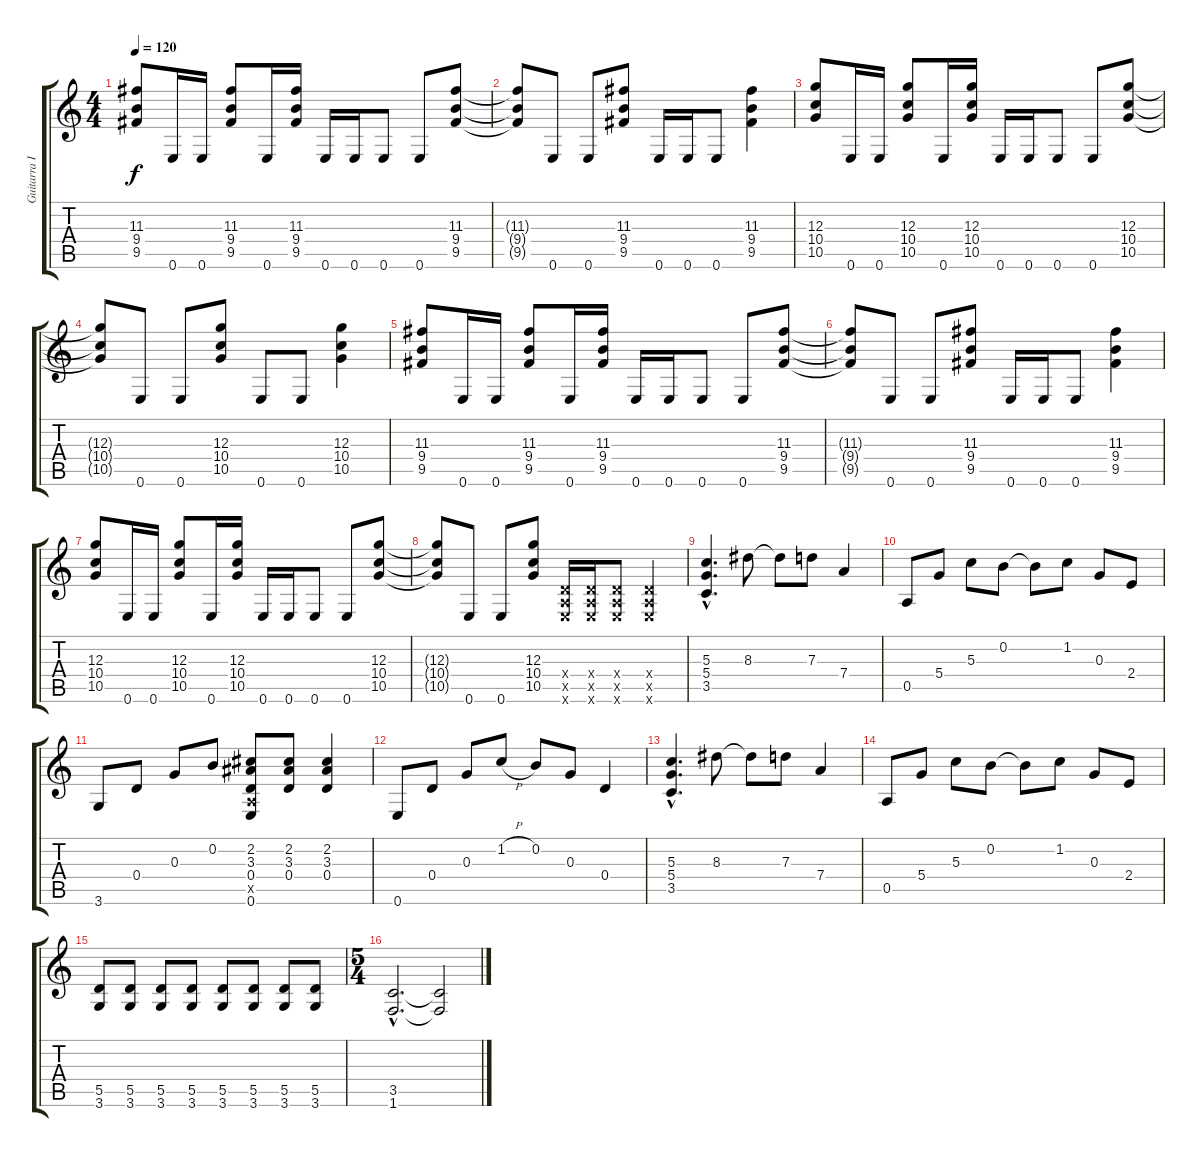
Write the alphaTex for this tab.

\track ("Guitarra I" "Guitarra I") {instrument distortionguitar}
\staff {score tabs}
\tuning (E4 B3 G3 D3 A2 E2) {hide}
\ts (4 4)
\tempo 120
\clef g2
\ks c
(11.3 9.4 9.5).8{dy f} 0.6.16 0.6.16 (11.3 9.4 9.5).8 0.6.16 (11.3 9.4 9.5).16 0.6.16 0.6.16 0.6.8 0.6.8 (11.3 9.4 9.5).8 |
(11.3{t} 9.4{t} 9.5{t}).8 0.6.8 0.6.8 (11.3 9.4 9.5).8 0.6.16 0.6.16 0.6.8 (11.3 9.4 9.5).4 |
(12.3 10.4 10.5).8 0.6.16 0.6.16 (12.3 10.4 10.5).8 0.6.16 (12.3 10.4 10.5).16 0.6.16 0.6.16 0.6.8 0.6.8 (12.3 10.4 10.5).8 |
(12.3{t} 10.4{t} 10.5{t}).8 0.6.8 0.6.8 (12.3 10.4 10.5).8 0.6.8 0.6.8 (12.3 10.4 10.5).4 |
(11.3 9.4 9.5).8 0.6.16 0.6.16 (11.3 9.4 9.5).8 0.6.16 (11.3 9.4 9.5).16 0.6.16 0.6.16 0.6.8 0.6.8 (11.3 9.4 9.5).8 |
(11.3{t} 9.4{t} 9.5{t}).8 0.6.8 0.6.8 (11.3 9.4 9.5).8 0.6.16 0.6.16 0.6.8 (11.3 9.4 9.5).4 |
(12.3 10.4 10.5).8 0.6.16 0.6.16 (12.3 10.4 10.5).8 0.6.16 (12.3 10.4 10.5).16 0.6.16 0.6.16 0.6.8 0.6.8 (12.3 10.4 10.5).8 |
(12.3{t} 10.4{t} 10.5{t}).8 0.6.8 0.6.8 (12.3 10.4 10.5).8 (0.4{x} 0.5{x} 0.6{x}).16 (0.4{x} 0.5{x} 0.6{x}).16 (0.4{x} 0.5{x} 0.6{x}).8 (0.4{x} 0.5{x} 0.6{x}).4 |
(5.3{hac} 5.4{hac} 3.5{hac}).4{d} 8.3.8 8.3{t}.8 7.3.8 7.4.4 |
0.5.8 5.4.8 5.3.8 0.2.8 0.2{t}.8 1.2.8 0.3.8 2.4.8 |
3.6.8 0.4.8 0.3.8 0.2.8 (2.2 3.3 0.4 0.5{x} 0.6).8 (2.2 3.3 0.4).8 (2.2 3.3 0.4).4 |
0.6.8 0.4.8 0.3.8 1.2{h}.8 0.2.8 0.3.8 0.4.4 |
(5.3{hac} 5.4{hac} 3.5{hac}).4{d} 8.3.8 8.3{t}.8 7.3.8 7.4.4 |
0.5.8 5.4.8 5.3.8 0.2.8 0.2{t}.8 1.2.8 0.3.8 2.4.8 |
(5.5 3.6).8 (5.5 3.6).8 (5.5 3.6).8 (5.5 3.6).8 (5.5 3.6).8 (5.5 3.6).8 (5.5 3.6).8 (5.5 3.6).8 |
\ts (5 4)
(3.5{hac} 1.6{hac}).2{d} (3.5{t} 1.6{t}).2
